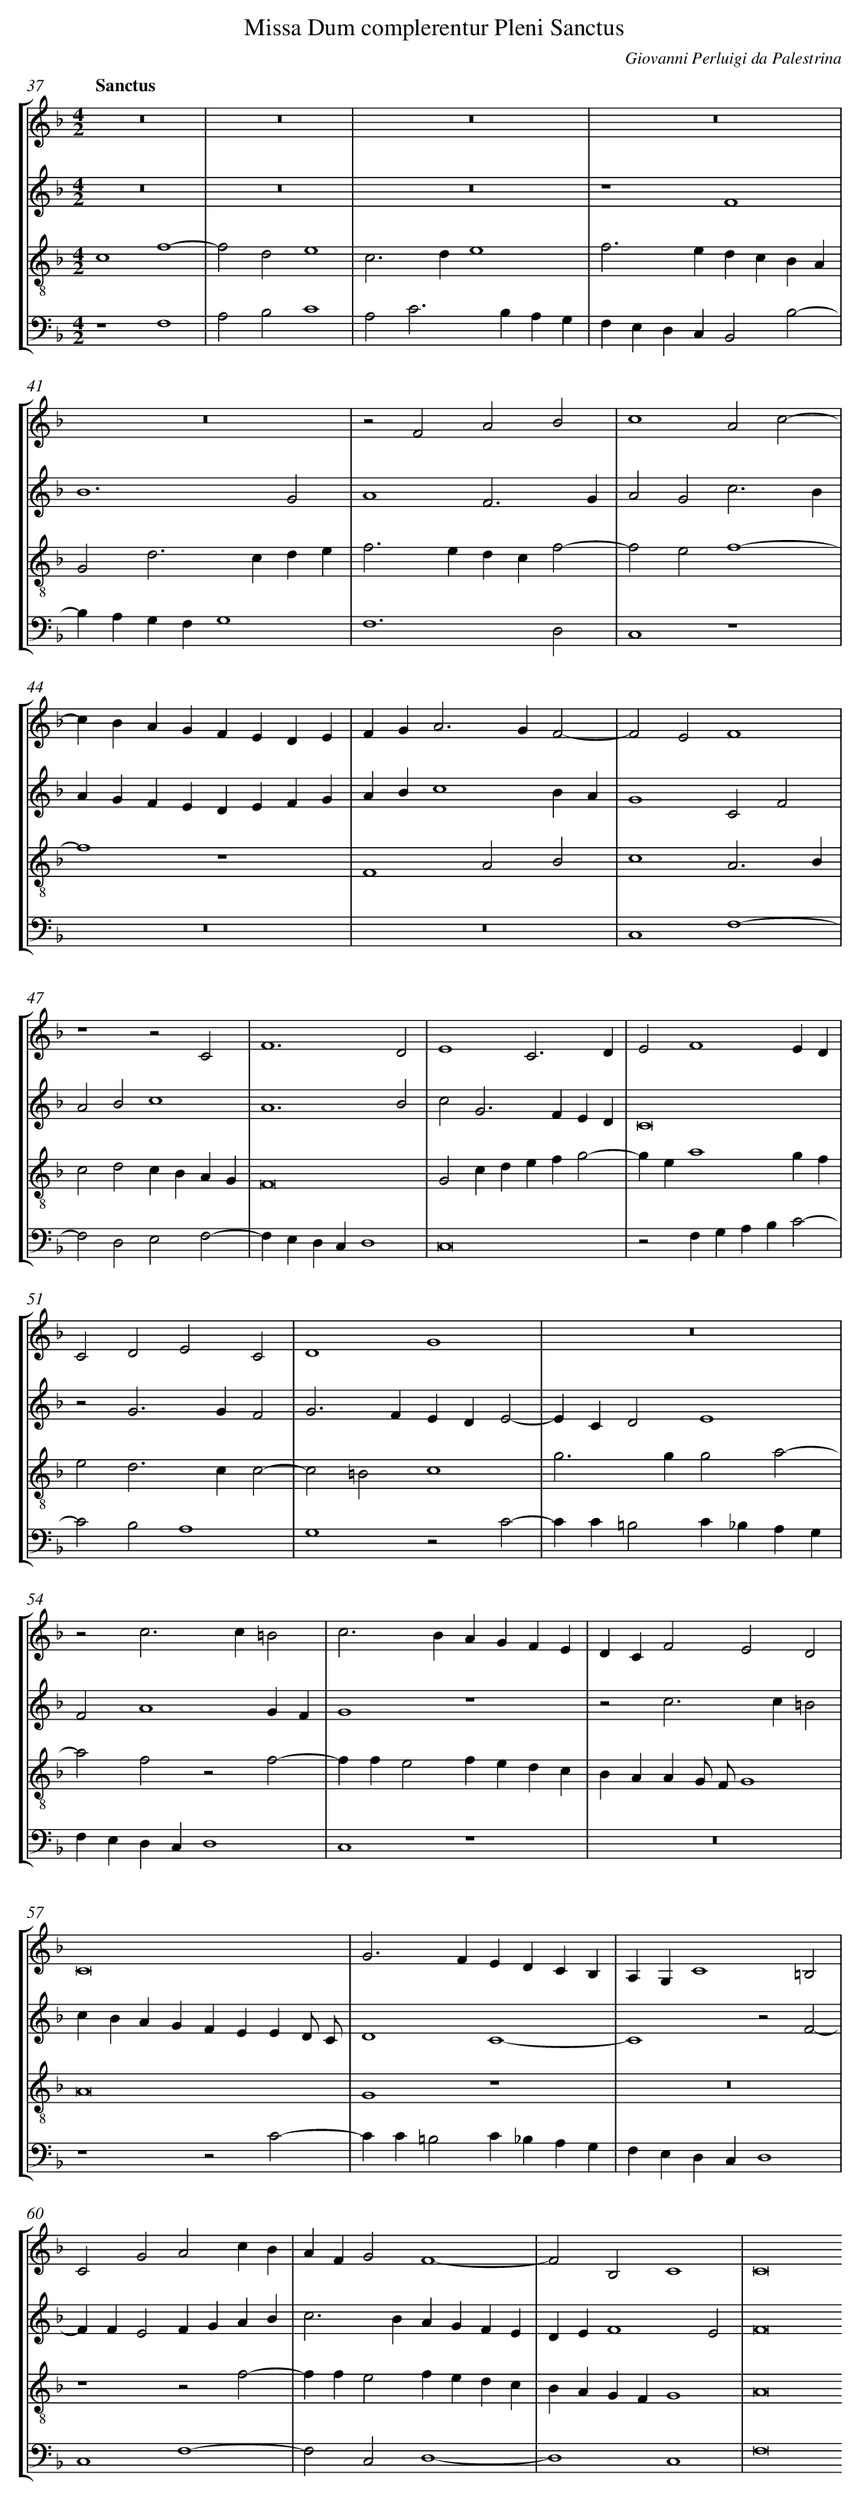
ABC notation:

X:1
T: Missa Dum complerentur Pleni Sanctus
C: Giovanni Perluigi da Palestrina
L: 1/4
M: 4/2
Q: "Sanctus"
%%staves [1 2 3 4]
V: 1 clef=treble
V: 2 clef=treble
V: 3 clef=treble-8
V: 4 clef=bass
K: F
[V:1] z8 |
[V:2] z8 |
[V:3] c4f4- |
[V:4] z4F,4 |
[V:1] z8 |
[V:2] z8 |
[V:3] f2d2e4 |
[V:4] A,2B,2C4 |
[V:1] z8 |
[V:2] z8 |
[V:3] c2>d2e4 |
[V:4] A,2C2>B,2A,G, |
[V:1] z8 |
[V:2] z4F4 |
[V:3] f2>e2dcBA |
[V:4] F,E,D,C,B,,2B,2- |
[V:1] z8 |
[V:2] B6G2 |
[V:3] G2d2>c2de |
[V:4] B,A,G,F,G,4 |
[V:1] z2F2A2B2 |
[V:2] A4F3G |
[V:3] f2>e2dcf2- |
[V:4] F,6D,2 |
[V:1] c4A2c2- |
[V:2] A2G2c3B |
[V:3] f2e2f4- |
[V:4] C,4z4 |
[V:1] cBAGFEDE |
[V:2] AGFEDEFG |
[V:3] f4z4 |
[V:4] z8 |
[V:1] FG2<A2GF2- |
[V:2] ABc4BA |
[V:3] F4A2B2 |
[V:4] z8 |
[V:1] F2E2F4 |
[V:2] G4C2F2 |
[V:3] c4A3B |
[V:4] C,4F,4- |
[V:1] z4z2C2 |
[V:2] A2B2c4 |
[V:3] c2d2cBAG |
[V:4] F,2D,2E,2F,2- |
[V:1] F6D2 |
[V:2] A6B2 |
[V:3] F8 |
[V:4] F,E,D,C,D,4 |
[V:1] E4C3D |
[V:2] c2G2>F2ED |
[V:3] G2cdefg2- |
[V:4] C,8 |
[V:1] E2F4ED |
[V:2] C8 |
[V:3] gea4gf |
[V:4] z2F,G,A,B,C2- |
[V:1] C2D2E2C2 |
[V:2] z2G2>G2F2 |
[V:3] e2d2>c2c2- |
[V:4] C2B,2A,4 |
[V:1] D4G4 |
[V:2] G2>F2EDE2- |
[V:3] c2=B2c4 |
[V:4] G,4z2C2- |
[V:1] z8 |
[V:2] ECD2E4 |
[V:3] g2>g2g2a2- |
[V:4] CC=B,2C_B,A,G, |
[V:1] z2c2>c2=B2 |
[V:2] F2A4GF |
[V:3] a2f2z2f2- |
[V:4] F,E,D,C,D,4 |
[V:1] c2>B2AGFE |
[V:2] G4z4 |
[V:3] ffe2fedc |
[V:4] C,4z4 |
[V:1] DCF2E2D2 |
[V:2] z2c2>c2=B2 |
[V:3] BAAG/ F/G4 |
[V:4] z8 |
[V:1] C8 |
[V:2] cBAGFEED/ C/ |
[V:3] A8 |
[V:4] z4z2C2- |
[V:1] G2>F2EDCB, |
[V:2] D4C4- |
[V:3] G4z4 |
[V:4] CC=B,2C_B,A,G, |
[V:1] A,G,C4=B,2 |
[V:2] C4z2F2- |
[V:3] z8 |
[V:4] F,E,D,C,D,4 |
[V:1] C2G2A2cB |
[V:2] FFE2FGAB |
[V:3] z4z2f2- |
[V:4] C,4F,4- |
[V:1] AFG2F4- |
[V:2] c2>B2AGFE |
[V:3] ffe2fedc |
[V:4] F,2C,2D,4- |
[V:1] F2B,2C4 |
[V:2] DEF4E2 |
[V:3] BAGFG4 |
[V:4] D,4C,4 |
[V:1] C8
[V:2] F8
[V:3] A8
[V:4] F,8
